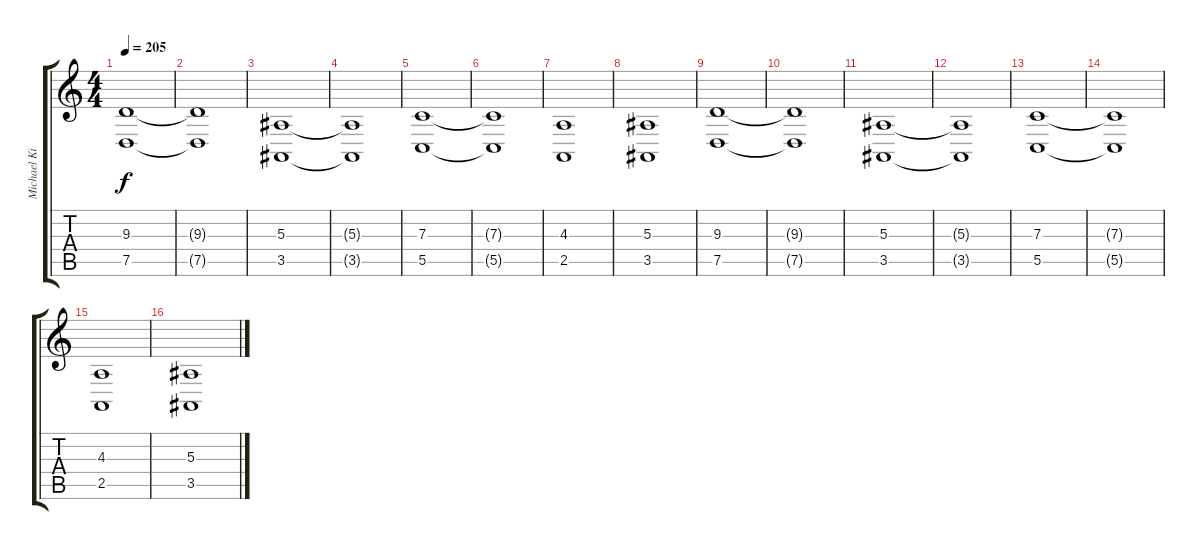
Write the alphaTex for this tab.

\track ("Michael Kirshin" "Michael Ki") {instrument electricpiano2}
\staff {score tabs}
\tuning (D4 A3 F3 C3 G2 D2) {hide}
\ts (4 4)
\tempo 205
\clef g2
\ks c
(9.3 7.5).1{dy f instrument tremolostrings} |
(9.3{t} 7.5{t}).1 |
(5.3 3.5).1 |
(5.3{t} 3.5{t}).1 |
(7.3 5.5).1 |
(7.3{t} 5.5{t}).1 |
(4.3 2.5).1 |
(5.3 3.5).1 |
(9.3 7.5).1{instrument tremolostrings} |
(9.3{t} 7.5{t}).1 |
(5.3 3.5).1 |
(5.3{t} 3.5{t}).1 |
(7.3 5.5).1 |
(7.3{t} 5.5{t}).1 |
(4.3 2.5).1 |
(5.3 3.5).1
